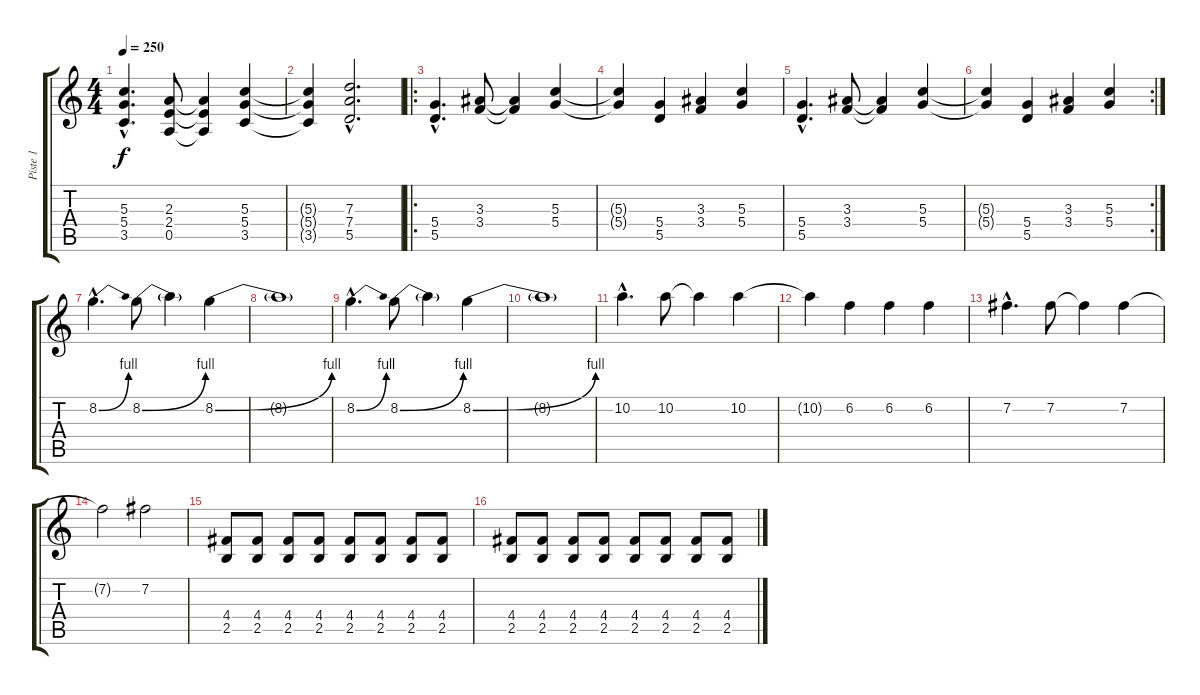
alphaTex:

\track ("Piste 1" "Piste 1") {instrument distortionguitar}
\staff {score tabs}
\tuning (E4 B3 G3 D3 A2 E2) {hide}
\ts (4 4)
\tempo 250
\clef g2
\ks c
(5.3{hac} 5.4{hac} 3.5{hac}).4{d dy f} (2.3 2.4 0.5).8 (2.3{t} 2.4{t} 0.5{t}).4 (5.3 5.4 3.5).4 |
(5.3{t} 5.4{t} 3.5{t}).4 (7.3{hac} 7.4{hac} 5.5{hac}).2{d} |
\ro
(5.4{hac} 5.5{hac}).4{d} (3.3 3.4).8 (3.3{t} 3.4{t}).4 (5.3 5.4).4 |
(5.3{t} 5.4{t}).4 (5.4 5.5).4 (3.3 3.4).4 (5.3 5.4).4 |
(5.4{hac} 5.5{hac}).4{d} (3.3 3.4).8 (3.3{t} 3.4{t}).4 (5.3 5.4).4 |
\rc 2
(5.3{t} 5.4{t}).4 (5.4 5.5).4 (3.3 3.4).4 (5.3 5.4).4 |
8.2{be (bend 0 0 60 4) hac}.4{d} 8.2{be (bend 0 0 60 4)}.8 8.2{t}.4 8.2{be (bend 0 0 60 4)}.4 |
8.2{t}.1 |
8.2{be (bend 0 0 60 4) hac}.4{d} 8.2{be (bend 0 0 60 4)}.8 8.2{t}.4 8.2{be (bend 0 0 60 4)}.4 |
8.2{t}.1 |
10.2{hac}.4{d} 10.2.8 10.2{t}.4 10.2.4 |
10.2{t}.4 6.2.4 6.2.4 6.2.4 |
7.2{hac}.4{d} 7.2.8 7.2{t}.4 7.2.4 |
7.2{t}.2 7.2.2 |
(4.4 2.5).8 (4.4 2.5).8 (4.4 2.5).8 (4.4 2.5).8 (4.4 2.5).8 (4.4 2.5).8 (4.4 2.5).8 (4.4 2.5).8 |
(4.4 2.5).8 (4.4 2.5).8 (4.4 2.5).8 (4.4 2.5).8 (4.4 2.5).8 (4.4 2.5).8 (4.4 2.5).8 (4.4 2.5).8
